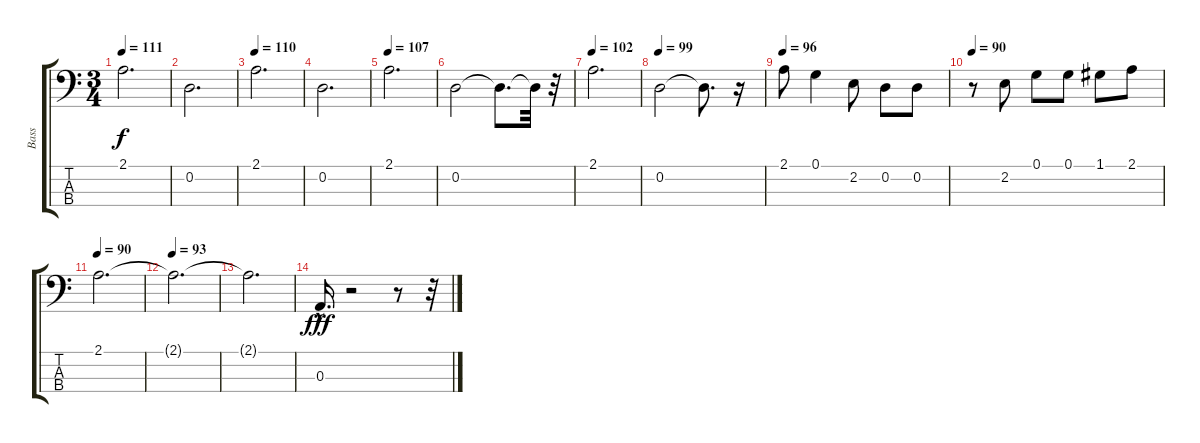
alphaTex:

\track ("Bass" "Bass") {instrument electricbasspick}
\staff {score tabs}
\tuning (G2 D2 A1 E1) {hide}
\ts (3 4)
\tempo 111
\clef f4
\ks c
2.1.2{d dy f} |
0.2.2{d} |
\tempo 110
2.1.2{d} |
0.2.2{d} |
\tempo 107
2.1.2{d} |
0.2.2 0.2{t}.8{d} 0.2{t}.32 r.32 |
\tempo 102
2.1.2{d} |
\tempo 99
0.2.2 0.2{t}.8{d} r.16 |
\tempo 96
2.1.8 0.1.4 2.2.8 0.2.8 0.2.8 |
\tempo 90
r.8 2.2.8 0.1.8 0.1.8 1.1.8 2.1.8 |
\tempo 90
2.1.2{d} |
\tempo 93
2.1{t}.2{d} |
2.1{t}.2{d} |
0.3{hac}.16{d dy fff} r.2 r.8 r.32
